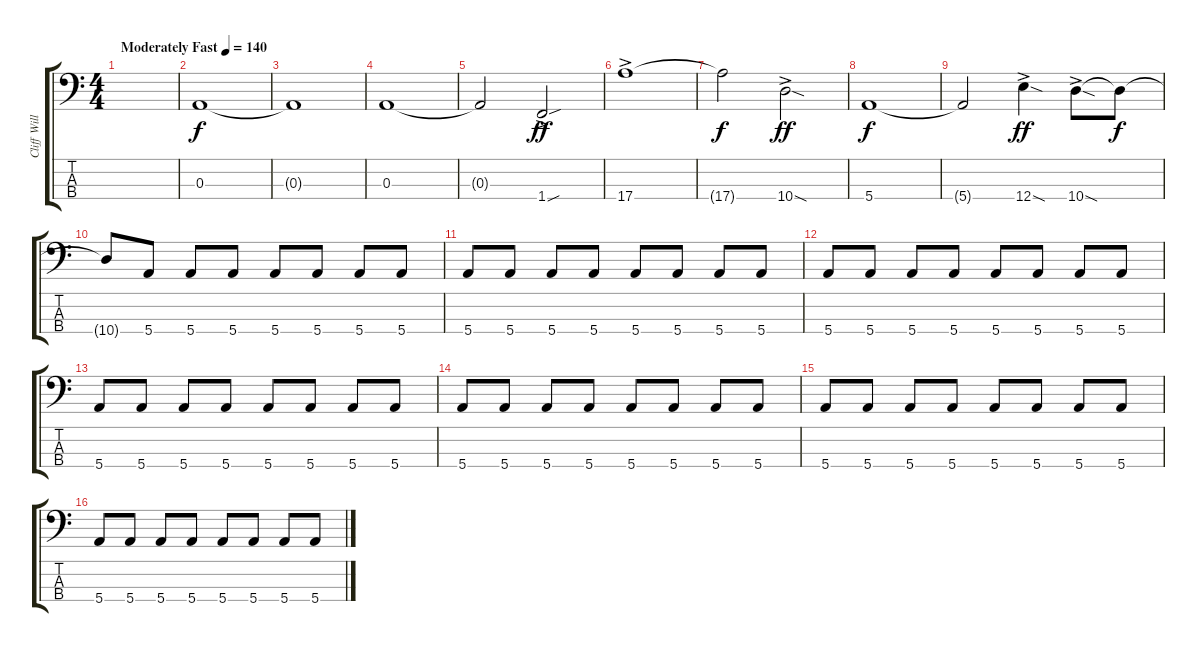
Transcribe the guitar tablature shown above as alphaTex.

\track ("Cliff Williams" "Cliff Will") {instrument electricbassfinger}
\staff {score tabs}
\tuning (G2 D2 A1 E1) {hide}
\ts (4 4)
\tempo (140 "Moderately Fast")
\clef f4
\ks c
|
0.3.1 |
0.3{t}.1 |
0.3.1 |
0.3{t}.2 1.4{sou ac}.2{dy ff} |
17.4{ac}.1 |
17.4{t}.2{dy f} 10.4{sod ac}.2{dy ff} |
5.4.1{dy f} |
5.4{t}.2 12.4{sod ac}.4{dy ff} 10.4{sod ac}.8 10.4{t}.8{dy f} |
10.4{t}.8 5.4.8 5.4.8 5.4.8 5.4.8 5.4.8 5.4.8 5.4.8 |
5.4.8 5.4.8 5.4.8 5.4.8 5.4.8 5.4.8 5.4.8 5.4.8 |
5.4.8 5.4.8 5.4.8 5.4.8 5.4.8 5.4.8 5.4.8 5.4.8 |
5.4.8 5.4.8 5.4.8 5.4.8 5.4.8 5.4.8 5.4.8 5.4.8 |
5.4.8 5.4.8 5.4.8 5.4.8 5.4.8 5.4.8 5.4.8 5.4.8 |
5.4.8 5.4.8 5.4.8 5.4.8 5.4.8 5.4.8 5.4.8 5.4.8 |
5.4.8 5.4.8 5.4.8 5.4.8 5.4.8 5.4.8 5.4.8 5.4.8
